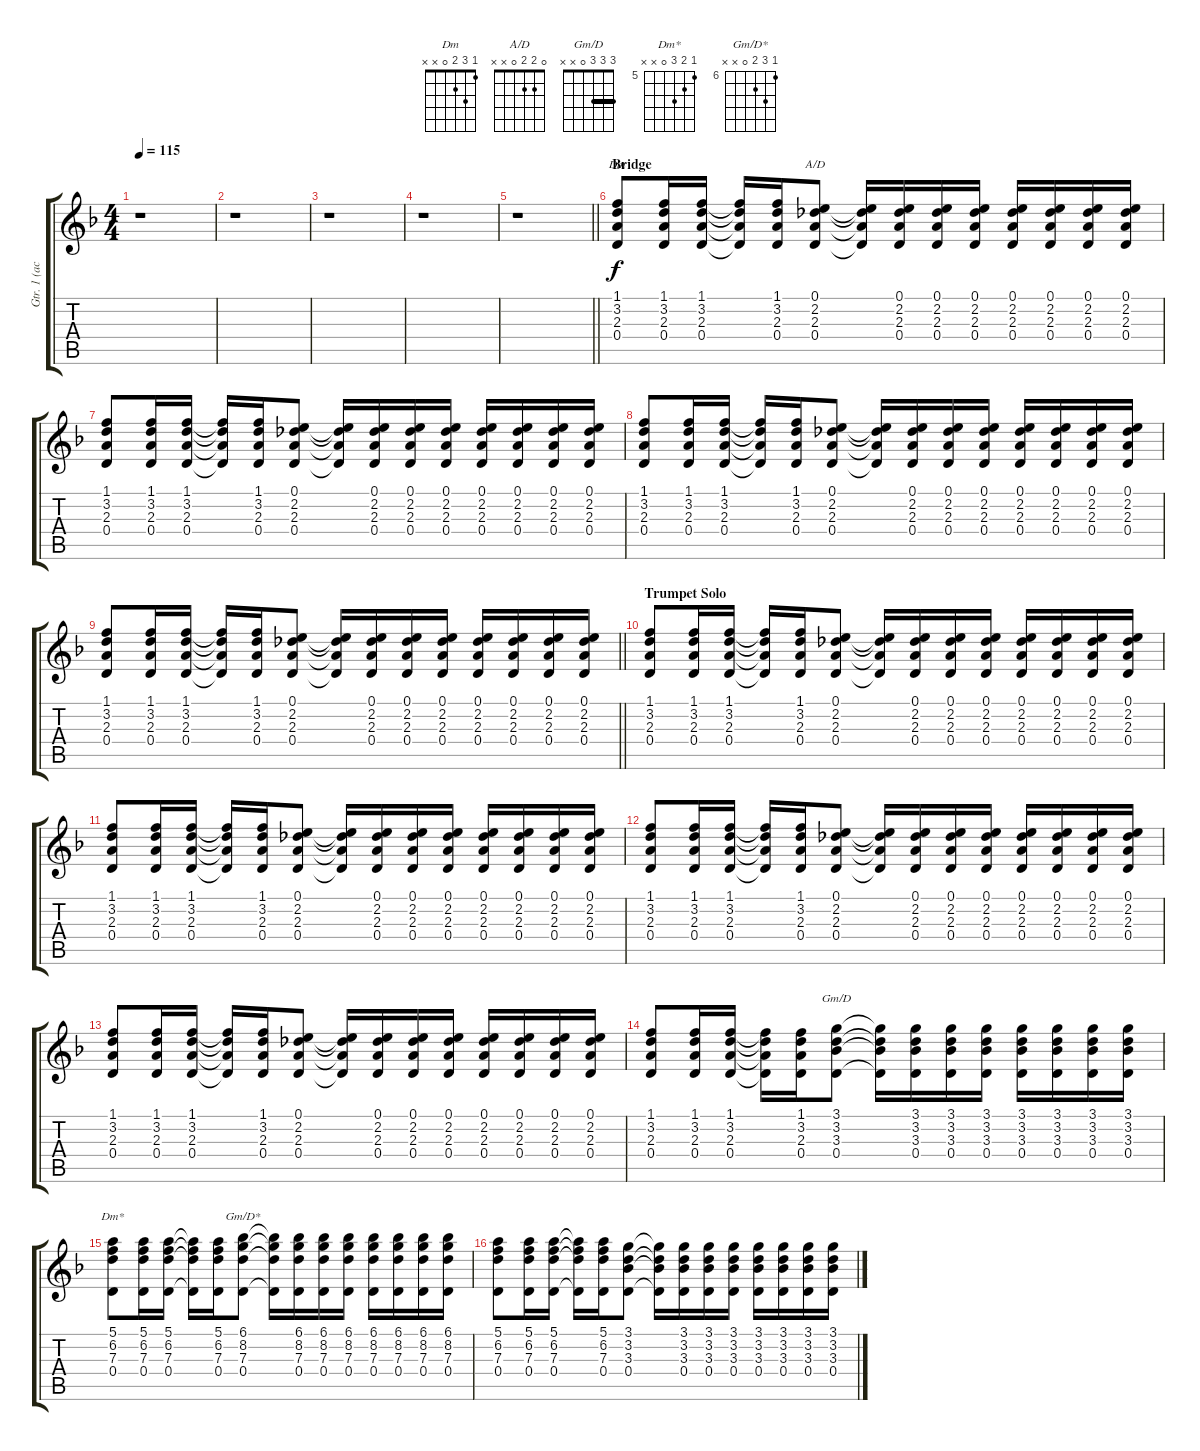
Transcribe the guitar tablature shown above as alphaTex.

\track ("Gtr. 1 (acous.)" "Gtr. 1 (ac") {instrument acousticguitarnylon}
\staff {score tabs}
\tuning (E4 B3 G3 D3 A2 E2) {hide}
\chord ("Dm" 1 3 2 0 x x)
\chord ("A/D" 0 2 2 0 x x)
\chord ("Gm/D" 3 3 3 0 x x) {barre 3}
\chord ("Dm*" 5 6 7 0 x x) {firstfret 5}
\chord ("Gm/D*" 6 8 7 0 x x) {firstfret 6}
\ts (4 4)
\tempo 115
\clef g2
\ks dminor
r.1{dy ff} |
r.1 |
r.1 |
r.1 |
\barLineRight lightlight
r.1 |
\section ("" "Bridge")
(1.1 3.2 2.3 0.4).8{ch "Dm" dy f} (1.1 3.2 2.3 0.4).16 (1.1 3.2 2.3 0.4).16 (1.1{t} 3.2{t} 2.3{t} 0.4{t}).16 (1.1 3.2 2.3 0.4).16 (0.1 2.2 2.3 0.4).8{ch "A/D"} (0.1{t} 2.2{t} 2.3{t} 0.4{t}).16 (0.1 2.2 2.3 0.4).16 (0.1 2.2 2.3 0.4).16 (0.1 2.2 2.3 0.4).16 (0.1 2.2 2.3 0.4).16 (0.1 2.2 2.3 0.4).16 (0.1 2.2 2.3 0.4).16 (0.1 2.2 2.3 0.4).16 |
(1.1 3.2 2.3 0.4).8 (1.1 3.2 2.3 0.4).16 (1.1 3.2 2.3 0.4).16 (1.1{t} 3.2{t} 2.3{t} 0.4{t}).16 (1.1 3.2 2.3 0.4).16 (0.1 2.2 2.3 0.4).8 (0.1{t} 2.2{t} 2.3{t} 0.4{t}).16 (0.1 2.2 2.3 0.4).16 (0.1 2.2 2.3 0.4).16 (0.1 2.2 2.3 0.4).16 (0.1 2.2 2.3 0.4).16 (0.1 2.2 2.3 0.4).16 (0.1 2.2 2.3 0.4).16 (0.1 2.2 2.3 0.4).16 |
(1.1 3.2 2.3 0.4).8 (1.1 3.2 2.3 0.4).16 (1.1 3.2 2.3 0.4).16 (1.1{t} 3.2{t} 2.3{t} 0.4{t}).16 (1.1 3.2 2.3 0.4).16 (0.1 2.2 2.3 0.4).8 (0.1{t} 2.2{t} 2.3{t} 0.4{t}).16 (0.1 2.2 2.3 0.4).16 (0.1 2.2 2.3 0.4).16 (0.1 2.2 2.3 0.4).16 (0.1 2.2 2.3 0.4).16 (0.1 2.2 2.3 0.4).16 (0.1 2.2 2.3 0.4).16 (0.1 2.2 2.3 0.4).16 |
\barLineRight lightlight
(1.1 3.2 2.3 0.4).8 (1.1 3.2 2.3 0.4).16 (1.1 3.2 2.3 0.4).16 (1.1{t} 3.2{t} 2.3{t} 0.4{t}).16 (1.1 3.2 2.3 0.4).16 (0.1 2.2 2.3 0.4).8 (0.1{t} 2.2{t} 2.3{t} 0.4{t}).16 (0.1 2.2 2.3 0.4).16 (0.1 2.2 2.3 0.4).16 (0.1 2.2 2.3 0.4).16 (0.1 2.2 2.3 0.4).16 (0.1 2.2 2.3 0.4).16 (0.1 2.2 2.3 0.4).16 (0.1 2.2 2.3 0.4).16 |
\section ("" "Trumpet Solo")
(1.1 3.2 2.3 0.4).8 (1.1 3.2 2.3 0.4).16 (1.1 3.2 2.3 0.4).16 (1.1{t} 3.2{t} 2.3{t} 0.4{t}).16 (1.1 3.2 2.3 0.4).16 (0.1 2.2 2.3 0.4).8 (0.1{t} 2.2{t} 2.3{t} 0.4{t}).16 (0.1 2.2 2.3 0.4).16 (0.1 2.2 2.3 0.4).16 (0.1 2.2 2.3 0.4).16 (0.1 2.2 2.3 0.4).16 (0.1 2.2 2.3 0.4).16 (0.1 2.2 2.3 0.4).16 (0.1 2.2 2.3 0.4).16 |
(1.1 3.2 2.3 0.4).8 (1.1 3.2 2.3 0.4).16 (1.1 3.2 2.3 0.4).16 (1.1{t} 3.2{t} 2.3{t} 0.4{t}).16 (1.1 3.2 2.3 0.4).16 (0.1 2.2 2.3 0.4).8 (0.1{t} 2.2{t} 2.3{t} 0.4{t}).16 (0.1 2.2 2.3 0.4).16 (0.1 2.2 2.3 0.4).16 (0.1 2.2 2.3 0.4).16 (0.1 2.2 2.3 0.4).16 (0.1 2.2 2.3 0.4).16 (0.1 2.2 2.3 0.4).16 (0.1 2.2 2.3 0.4).16 |
(1.1 3.2 2.3 0.4).8 (1.1 3.2 2.3 0.4).16 (1.1 3.2 2.3 0.4).16 (1.1{t} 3.2{t} 2.3{t} 0.4{t}).16 (1.1 3.2 2.3 0.4).16 (0.1 2.2 2.3 0.4).8 (0.1{t} 2.2{t} 2.3{t} 0.4{t}).16 (0.1 2.2 2.3 0.4).16 (0.1 2.2 2.3 0.4).16 (0.1 2.2 2.3 0.4).16 (0.1 2.2 2.3 0.4).16 (0.1 2.2 2.3 0.4).16 (0.1 2.2 2.3 0.4).16 (0.1 2.2 2.3 0.4).16 |
(1.1 3.2 2.3 0.4).8 (1.1 3.2 2.3 0.4).16 (1.1 3.2 2.3 0.4).16 (1.1{t} 3.2{t} 2.3{t} 0.4{t}).16 (1.1 3.2 2.3 0.4).16 (0.1 2.2 2.3 0.4).8 (0.1{t} 2.2{t} 2.3{t} 0.4{t}).16 (0.1 2.2 2.3 0.4).16 (0.1 2.2 2.3 0.4).16 (0.1 2.2 2.3 0.4).16 (0.1 2.2 2.3 0.4).16 (0.1 2.2 2.3 0.4).16 (0.1 2.2 2.3 0.4).16 (0.1 2.2 2.3 0.4).16 |
(1.1 3.2 2.3 0.4).8 (1.1 3.2 2.3 0.4).16 (1.1 3.2 2.3 0.4).16 (1.1{t} 3.2{t} 2.3{t} 0.4{t}).16 (1.1 3.2 2.3 0.4).16 (3.1 3.2 3.3 0.4).8{ch "Gm/D"} (3.1{t} 3.2{t} 3.3{t} 0.4{t}).16 (3.1 3.2 3.3 0.4).16 (3.1 3.2 3.3 0.4).16 (3.1 3.2 3.3 0.4).16 (3.1 3.2 3.3 0.4).16 (3.1 3.2 3.3 0.4).16 (3.1 3.2 3.3 0.4).16 (3.1 3.2 3.3 0.4).16 |
(5.1 6.2 7.3 0.4).8{ch "Dm*"} (5.1 6.2 7.3 0.4).16 (5.1 6.2 7.3 0.4).16 (5.1{t} 6.2{t} 7.3{t} 0.4{t}).16 (5.1 6.2 7.3 0.4).16 (6.1 8.2 7.3 0.4).8{ch "Gm/D*"} (6.1{t} 8.2{t} 7.3{t} 0.4{t}).16 (6.1 8.2 7.3 0.4).16 (6.1 8.2 7.3 0.4).16 (6.1 8.2 7.3 0.4).16 (6.1 8.2 7.3 0.4).16 (6.1 8.2 7.3 0.4).16 (6.1 8.2 7.3 0.4).16 (6.1 8.2 7.3 0.4).16 |
(5.1 6.2 7.3 0.4).8 (5.1 6.2 7.3 0.4).16 (5.1 6.2 7.3 0.4).16 (5.1{t} 6.2{t} 7.3{t} 0.4{t}).16 (5.1 6.2 7.3 0.4).16 (3.1 3.2 3.3 0.4).8 (3.1{t} 3.2{t} 3.3{t} 0.4{t}).16 (3.1 3.2 3.3 0.4).16 (3.1 3.2 3.3 0.4).16 (3.1 3.2 3.3 0.4).16 (3.1 3.2 3.3 0.4).16 (3.1 3.2 3.3 0.4).16 (3.1 3.2 3.3 0.4).16 (3.1 3.2 3.3 0.4).16
